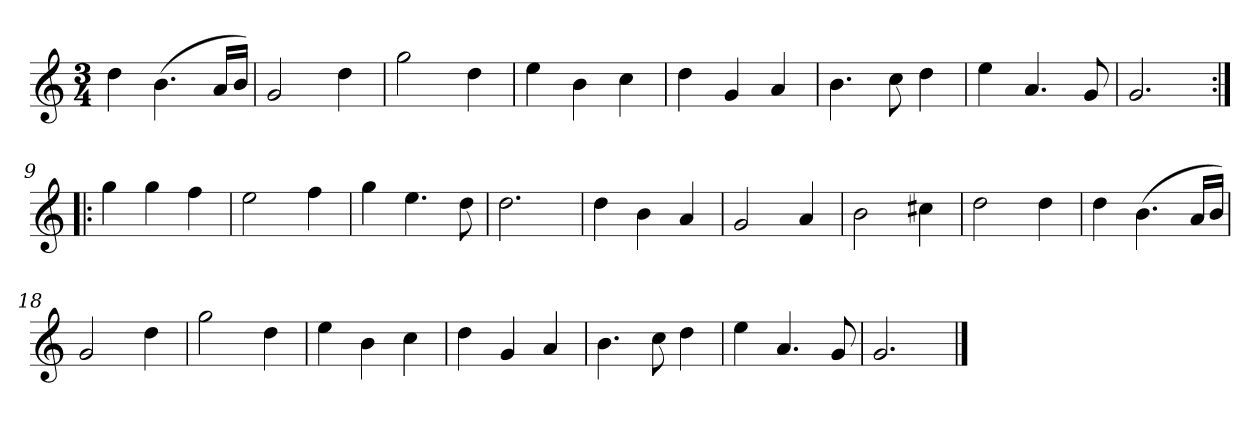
**kern
*part1
*staff1
*clefG2
*k[]
*G:mix
*M3/4
*MM120
=1
4dd
(4.b
16a/LL
16b/JJ)
=2
2g
4dd
=3
2gg
4dd
=4
4ee
4b
4cc
=5
4dd
4g
4a
=6
4.b
8cc
4dd
=7
4ee
4.a
8g
=8
2.g
=9:|!|:
4gg
4gg
4ff
=10
2ee
4ff
=11
4gg
4.ee
8dd
=12
2.dd
=13
4dd
4b
4a
=14
2g
4a
=15
2b
4cc#X
=16
2dd
4dd
=17
4dd
(4.b
16a/LL
16b/JJ)
=18
2g
4dd
=19
2gg
4dd
=20
4ee
4b
4cc
=21
4dd
4g
4a
=22
4.b
8cc
4dd
=23
4ee
4.a
8g
=24
2.g
==
*-
